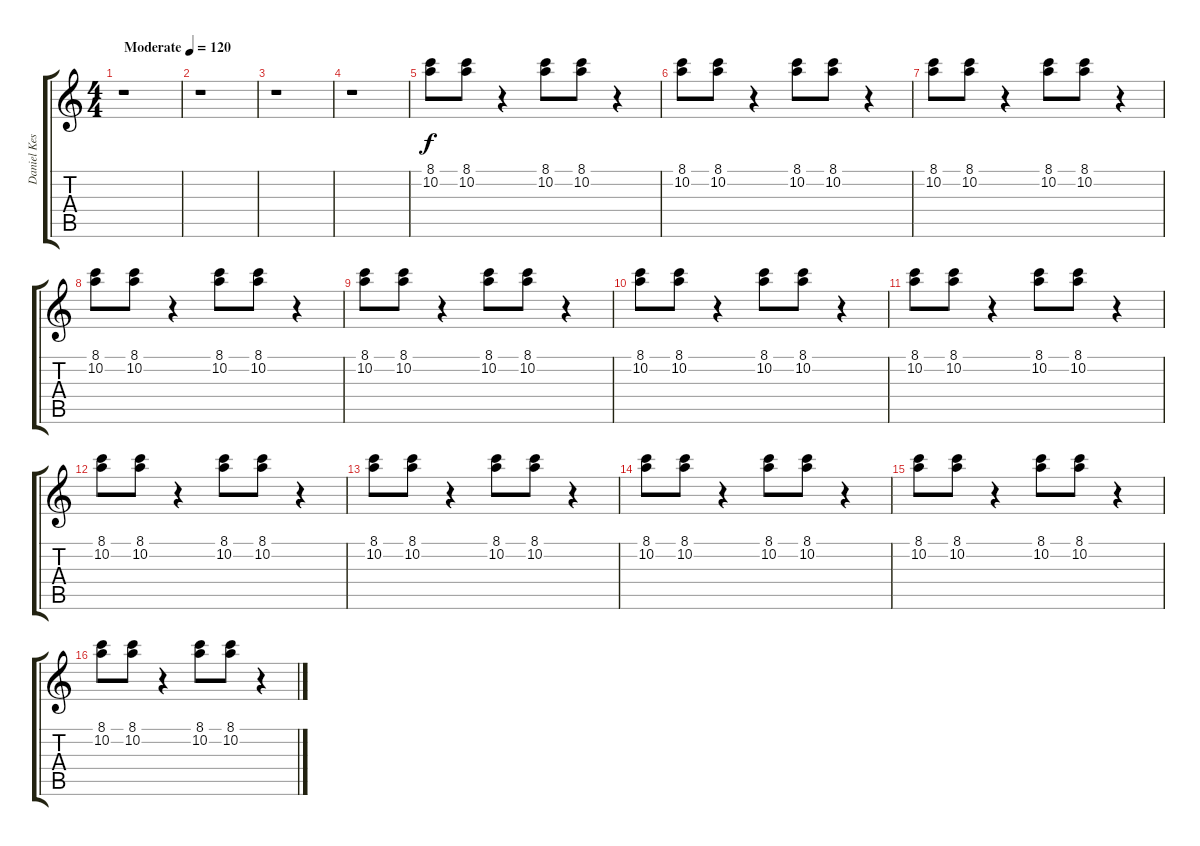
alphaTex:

\track ("Daniel Kessler" "Daniel Kes") {instrument electricguitarclean}
\staff {score tabs}
\tuning (E4 B3 G3 D3 A2 E2) {hide}
\ts (4 4)
\tempo (120 "Moderate")
\clef g2
\ks c
r.1{dy f instrument electricguitarclean} |
r.1 |
r.1 |
r.1 |
(8.1 10.2).8 (8.1 10.2).8 r.4 (8.1 10.2).8 (8.1 10.2).8 r.4 |
(8.1 10.2).8 (8.1 10.2).8 r.4 (8.1 10.2).8 (8.1 10.2).8 r.4 |
(8.1 10.2).8 (8.1 10.2).8 r.4 (8.1 10.2).8 (8.1 10.2).8 r.4 |
(8.1 10.2).8 (8.1 10.2).8 r.4 (8.1 10.2).8 (8.1 10.2).8 r.4 |
(8.1 10.2).8 (8.1 10.2).8 r.4 (8.1 10.2).8 (8.1 10.2).8 r.4 |
(8.1 10.2).8 (8.1 10.2).8 r.4 (8.1 10.2).8 (8.1 10.2).8 r.4 |
(8.1 10.2).8 (8.1 10.2).8 r.4 (8.1 10.2).8 (8.1 10.2).8 r.4 |
(8.1 10.2).8 (8.1 10.2).8 r.4 (8.1 10.2).8 (8.1 10.2).8 r.4 |
(8.1 10.2).8 (8.1 10.2).8 r.4 (8.1 10.2).8 (8.1 10.2).8 r.4 |
(8.1 10.2).8 (8.1 10.2).8 r.4 (8.1 10.2).8 (8.1 10.2).8 r.4 |
(8.1 10.2).8 (8.1 10.2).8 r.4 (8.1 10.2).8 (8.1 10.2).8 r.4 |
(8.1 10.2).8 (8.1 10.2).8 r.4 (8.1 10.2).8 (8.1 10.2).8 r.4
